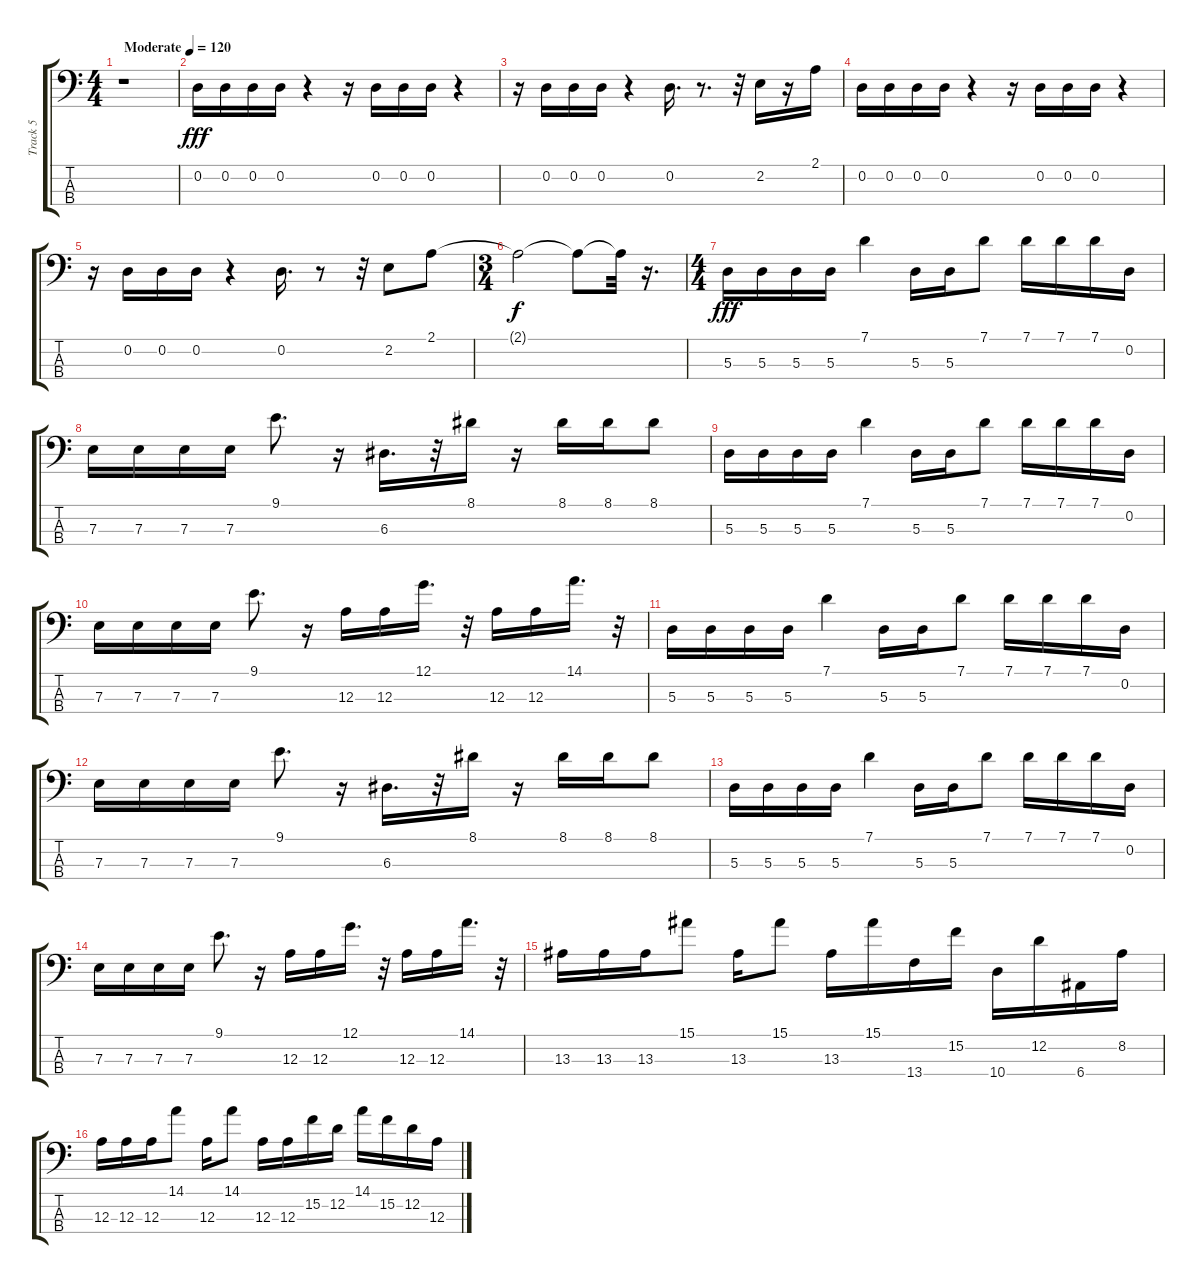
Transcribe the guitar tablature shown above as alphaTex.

\track ("Track 5" "Track 5") {instrument acousticbass}
\staff {score tabs}
\tuning (G2 D2 A1 E1) {hide}
\ts (4 4)
\tempo (120 "Moderate")
\clef f4
\ks c
r.1{dy fff instrument acousticbass} |
0.2.16 0.2.16 0.2.16 0.2.16 r.4 r.16 0.2.16 0.2.16 0.2.16 r.4 |
r.16 0.2.16 0.2.16 0.2.16 r.4 0.2.16{d} r.8{d} r.32 2.2.16 r.16 2.1.16 |
0.2.16 0.2.16 0.2.16 0.2.16 r.4 r.16 0.2.16 0.2.16 0.2.16 r.4 |
r.16 0.2.16 0.2.16 0.2.16 r.4 0.2.16{d} r.8 r.32 2.2.8 2.1.8 |
\ts (3 4)
2.1{t}.2{dy f} 2.1{t}.8 2.1{t}.32 r.16{d} |
\ts (4 4)
5.3.16{dy fff} 5.3.16 5.3.16 5.3.16 7.1.4 5.3.16 5.3.16 7.1.8 7.1.16 7.1.16 7.1.16 0.2.16 |
7.3.16 7.3.16 7.3.16 7.3.16 9.1.8{d} r.16 6.3.16{d} r.32 8.1.16 r.16 8.1.16 8.1.16 8.1.8 |
5.3.16 5.3.16 5.3.16 5.3.16 7.1.4 5.3.16 5.3.16 7.1.8 7.1.16 7.1.16 7.1.16 0.2.16 |
7.3.16 7.3.16 7.3.16 7.3.16 9.1.8{d} r.16 12.3.16 12.3.16 12.1.16{d} r.32 12.3.16 12.3.16 14.1.16{d} r.32 |
5.3.16 5.3.16 5.3.16 5.3.16 7.1.4 5.3.16 5.3.16 7.1.8 7.1.16 7.1.16 7.1.16 0.2.16 |
7.3.16 7.3.16 7.3.16 7.3.16 9.1.8{d} r.16 6.3.16{d} r.32 8.1.16 r.16 8.1.16 8.1.16 8.1.8 |
5.3.16 5.3.16 5.3.16 5.3.16 7.1.4 5.3.16 5.3.16 7.1.8 7.1.16 7.1.16 7.1.16 0.2.16 |
7.3.16 7.3.16 7.3.16 7.3.16 9.1.8{d} r.16 12.3.16 12.3.16 12.1.16{d} r.32 12.3.16 12.3.16 14.1.16{d} r.32 |
13.3.16 13.3.16 13.3.16 15.1.8 13.3.16 15.1.8 13.3.16 15.1.16 13.4.16 15.2.16 10.4.16 12.2.16 6.4.16 8.2.16 |
12.3.16 12.3.16 12.3.16 14.1.8 12.3.16 14.1.8 12.3.16 12.3.16 15.2.16 12.2.16 14.1.16 15.2.16 12.2.16 12.3.16
